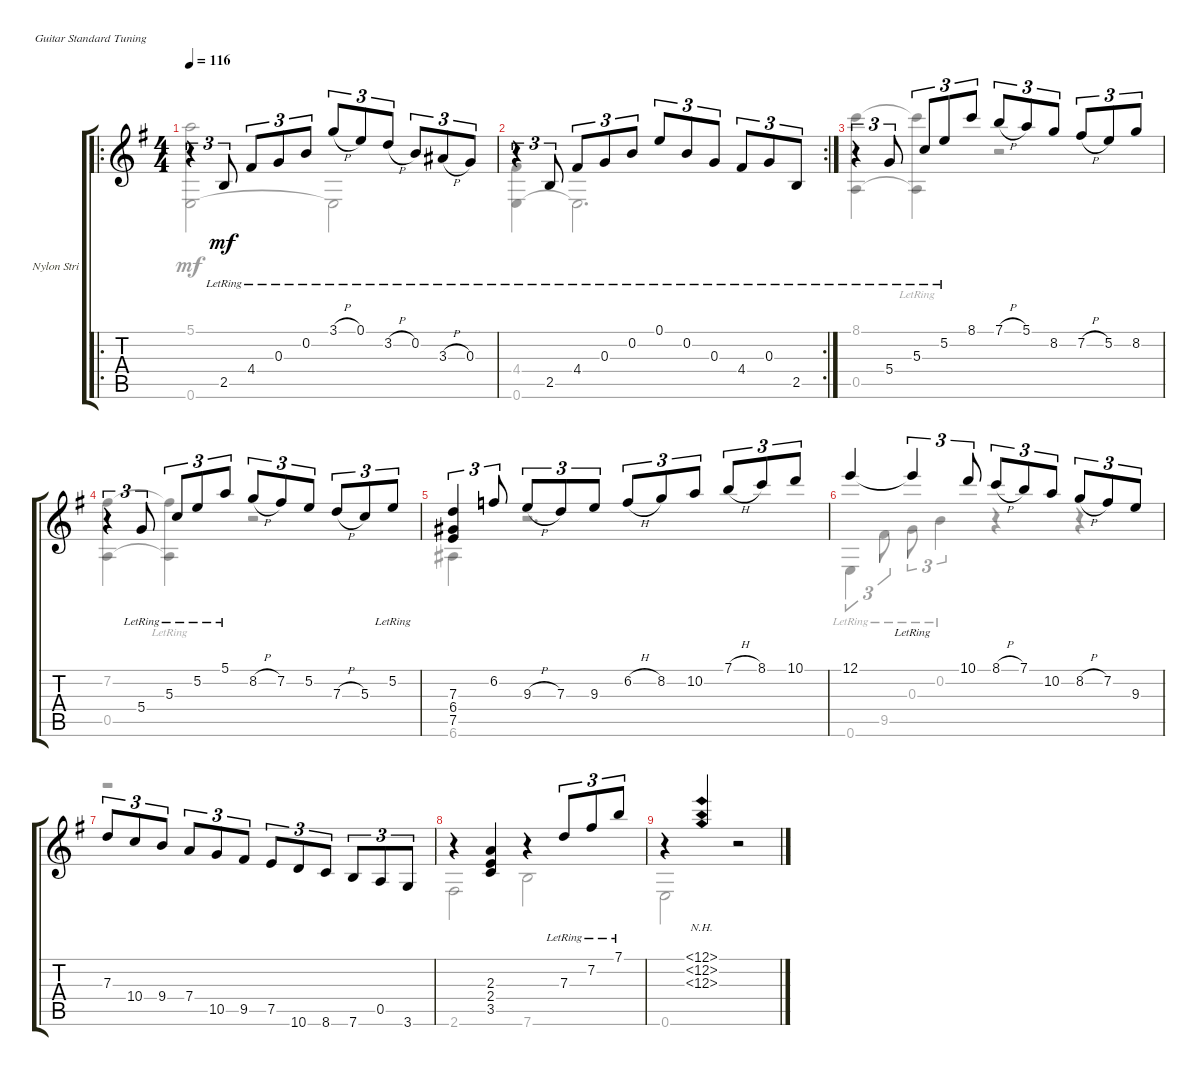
\bracketExtendMode groupsimilarinstruments
\firstSystemTrackNameOrientation horizontal
\otherSystemsTrackNameOrientation horizontal
\track ("Nylon Stringed Guitar" "Nylon Stri") {instrument acousticguitarnylon}
\staff {score tabs}
\tuning (E4 B3 G3 D3 A2 E2)
\voice
\ro
\ts (4 4)
\tempo 116
\clef g2
\ks g
r.4{tu (3 2) dy mf} 2.5{lr}.8{tu (3 2)} 4.4{lr}.8{tu (3 2)} 0.3{lr}.8{tu (3 2)} 0.2{lr}.8{tu (3 2)} 3.1{h lr}.8{tu (3 2)} 0.1{lr}.8{tu (3 2)} 3.2{h lr}.8{tu (3 2)} 0.2{lr}.8{tu (3 2)} 3.3{h lr}.8{tu (3 2)} 0.3{lr}.8{tu (3 2)} |
\rc 2
r.4{tu (3 2)} 2.5{lr}.8{tu (3 2)} 4.4{lr}.8{tu (3 2)} 0.3{lr}.8{tu (3 2)} 0.2{lr}.8{tu (3 2)} 0.1{lr}.8{tu (3 2)} 0.2{lr}.8{tu (3 2)} 0.3{lr}.8{tu (3 2)} 4.4{lr}.8{tu (3 2)} 0.3{lr}.8{tu (3 2)} 2.5{lr}.8{tu (3 2)} |
r.4{tu (3 2)} 5.4{lr}.8{tu (3 2)} 5.3{lr}.8{tu (3 2)} 5.2{lr}.8{tu (3 2)} 8.1.8{tu (3 2)} 7.1{h}.8{tu (3 2)} 5.1.8{tu (3 2)} 8.2.8{tu (3 2)} 7.2{h}.8{tu (3 2)} 5.2.8{tu (3 2)} 8.2.8{tu (3 2)} |
r.4{tu (3 2)} 5.4{lr}.8{tu (3 2)} 5.3{lr}.8{tu (3 2)} 5.2{lr}.8{tu (3 2)} 5.1{lr}.8{tu (3 2)} 8.2{h}.8{tu (3 2)} 7.2.8{tu (3 2)} 5.2.8{tu (3 2)} 7.3{h}.8{tu (3 2)} 5.3.8{tu (3 2)} 5.2{lr}.8{tu (3 2)} |
(7.3 6.4 7.5).4{tu (3 2)} 6.2.8{tu (3 2)} 9.3{h}.8{tu (3 2)} 7.3.8{tu (3 2)} 9.3.8{tu (3 2)} 6.2{h}.8{tu (3 2)} 8.2.8{tu (3 2)} 10.2.8{tu (3 2)} 7.1{h}.8{tu (3 2)} 8.1.8{tu (3 2)} 10.1.8{tu (3 2)} |
12.1.4 12.1{lr t}.4{tu (3 2)} 10.1.8{tu (3 2)} 8.1{h}.8{tu (3 2)} 7.1.8{tu (3 2)} 10.2.8{tu (3 2)} 8.2{h}.8{tu (3 2)} 7.2.8{tu (3 2)} 9.3.8{tu (3 2)} |
7.3.8{tu (3 2)} 10.4.8{tu (3 2)} 9.4.8{tu (3 2)} 7.4.8{tu (3 2)} 10.5.8{tu (3 2)} 9.5.8{tu (3 2)} 7.5.8{tu (3 2)} 10.6.8{tu (3 2)} 8.6.8{tu (3 2)} 7.6.8{tu (3 2)} 0.5.8{tu (3 2)} 3.6.8{tu (3 2)} |
r.4 (2.3 2.4 3.5).4 r.4 7.3{lr}.8{tu (3 2)} 7.2{lr}.8{tu (3 2)} 7.1{lr}.8{tu (3 2)} |
r.4 (12.1{nh} 12.2{nh} 12.3{nh}).4 r.2
\voice
\clef g2
\ottava regular
\simile none
\ks g
(5.1 0.6).2{dy mf} 0.6{t}.2 |
(4.4 0.6).4 0.6{t}.2{d} |
(8.1 0.5).4 (8.1{lr t} 0.5{lr t}).4 r.2 |
(7.2 0.5).4 (7.2{lr t} 0.5{lr t}).4 r.2 |
6.6.4 r.2{d} |
0.6{lr}.4{tu (3 2)} 9.5{lr}.8{tu (3 2)} 0.3{lr}.8{tu (3 2)} 0.2{lr}.4{tu (3 2)} r.4 r.4 |
r.1 |
2.6.2 7.6.2 |
0.6.2 r.2
